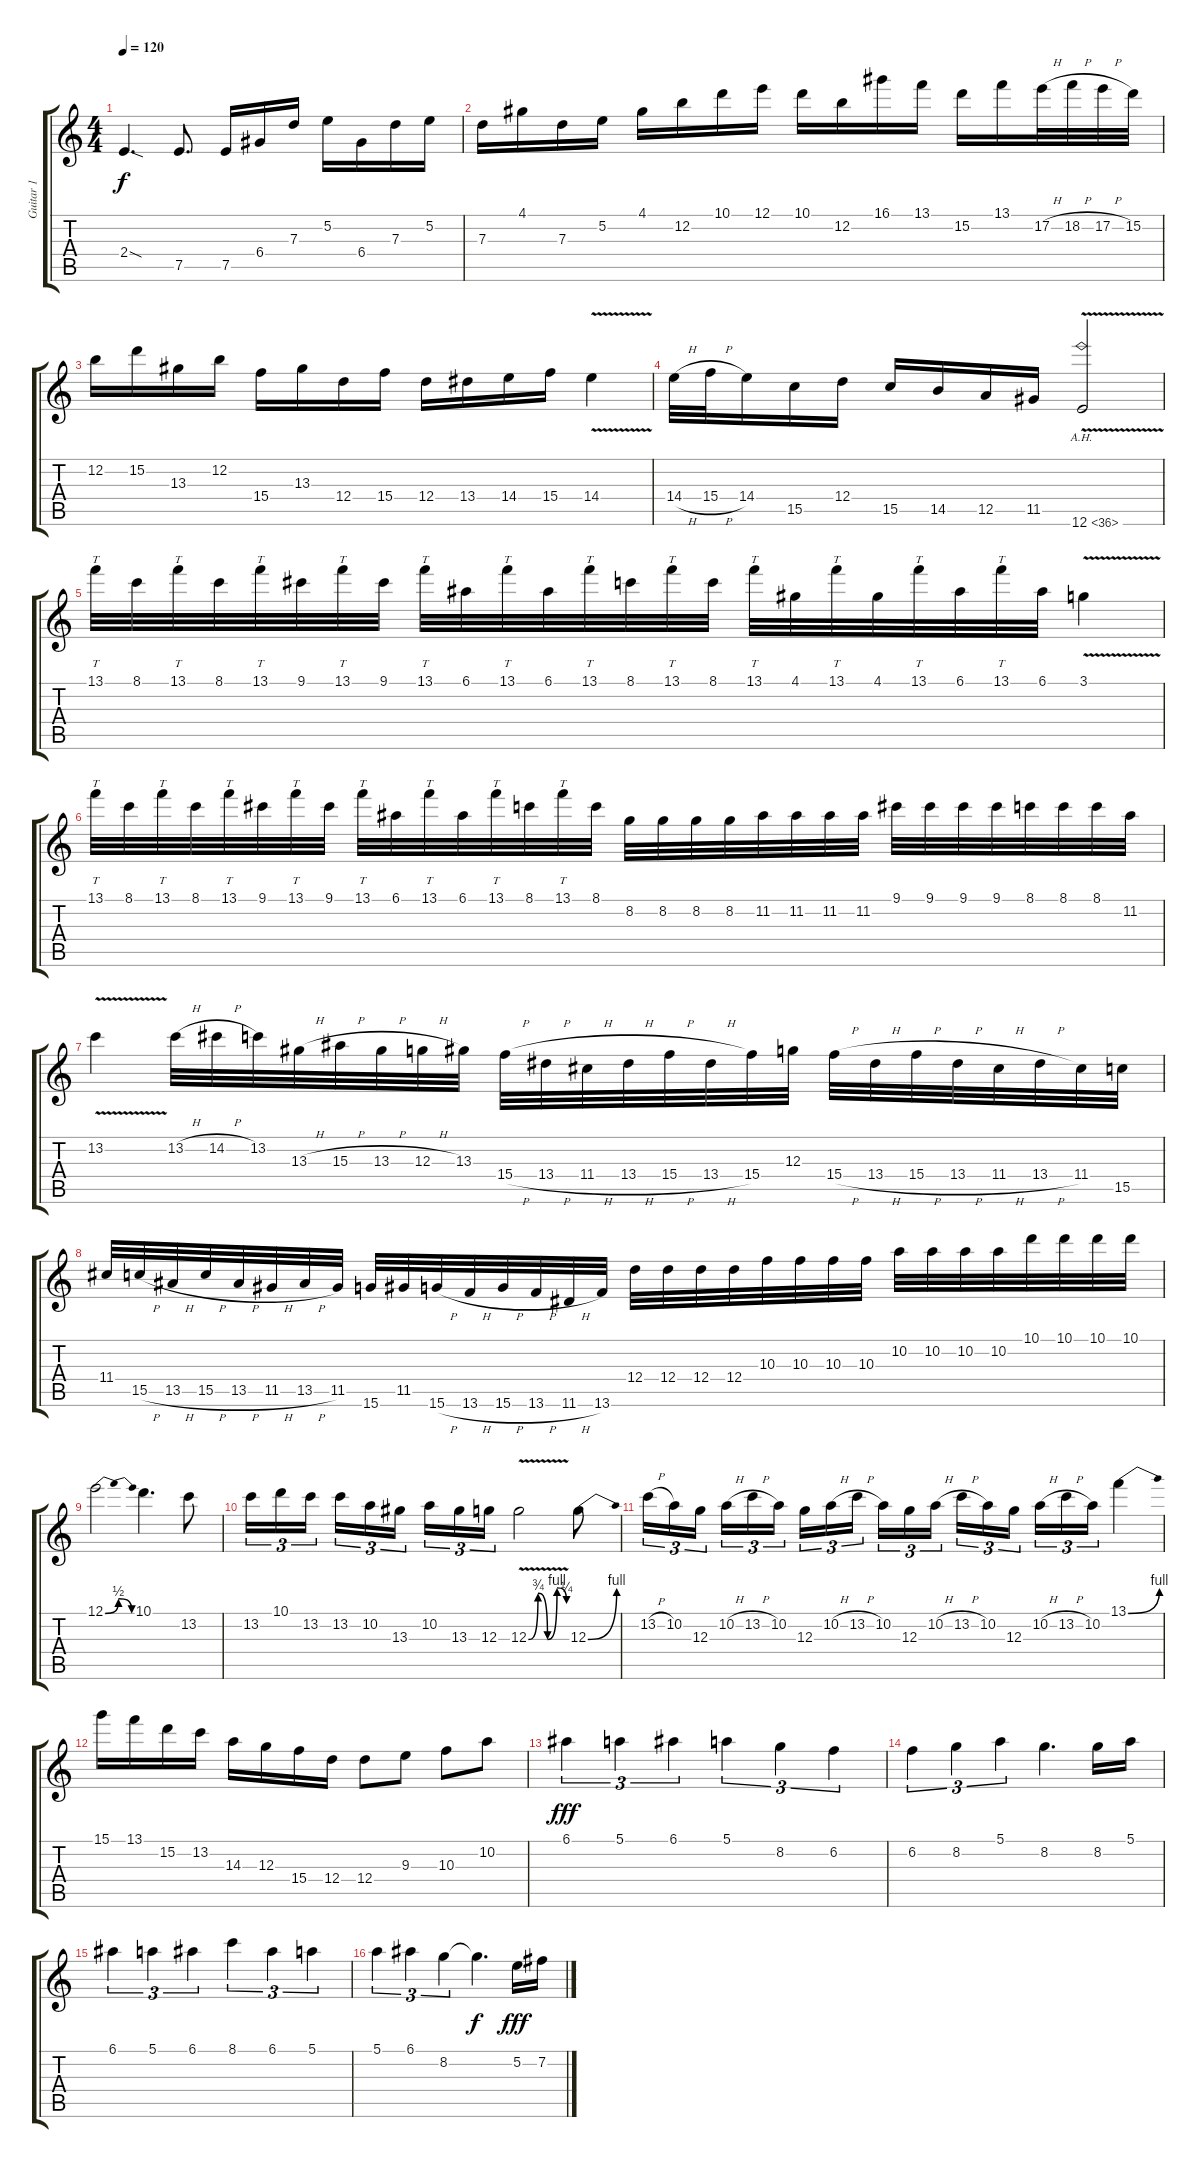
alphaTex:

\track ("Guitar 1" "Guitar 1") {instrument distortionguitar}
\staff {score tabs}
\tuning (E4 B3 G3 D3 A2 E2) {hide}
\ts (4 4)
\tempo 120
\clef g2
\ks c
2.4{sod}.4{d dy f} 7.5.8{d} 7.5.16 6.4.16 7.3.16 5.2.16 6.4.16 7.3.16 5.2.16 |
7.3.16 4.1.16 7.3.16 5.2.16 4.1.16 12.2.16 10.1.16 12.1.16 10.1.16 12.2.16 16.1.16 13.1.16 15.2.16 13.1.16 17.2{h}.32 18.2{h}.32 17.2{h}.32 15.2.32 |
12.2.16 15.2.16 13.3.16 12.2.16 15.4.16 13.3.16 12.4.16 15.4.16 12.4.16 13.4.16 14.4.16 15.4.16 14.4{v}.4 |
14.4{h}.32 15.4{h}.32 14.4.16 15.5.16 12.4.16 15.5.16 14.5.16 12.5.16 11.5.16 12.6{ah 24 v}.2 |
13.1.32{tt} 8.1.32 13.1.32{tt} 8.1.32 13.1.32{tt} 9.1.32 13.1.32{tt} 9.1.32 13.1.32{tt} 6.1.32 13.1.32{tt} 6.1.32 13.1.32{tt} 8.1.32 13.1.32{tt} 8.1.32 13.1.32{tt} 4.1.32 13.1.32{tt} 4.1.32 13.1.32{tt} 6.1.32 13.1.32{tt} 6.1.32 3.1{v}.4 |
13.1.32{tt} 8.1.32 13.1.32{tt} 8.1.32 13.1.32{tt} 9.1.32 13.1.32{tt} 9.1.32 13.1.32{tt} 6.1.32 13.1.32{tt} 6.1.32 13.1.32{tt} 8.1.32 13.1.32{tt} 8.1.32 8.2.32 8.2.32 8.2.32 8.2.32 11.2.32 11.2.32 11.2.32 11.2.32 9.1.32 9.1.32 9.1.32 9.1.32 8.1.32 8.1.32 8.1.32 11.2.32 |
13.2{v}.4 13.2{h}.32 14.2{h}.32 13.2.32 13.3{h}.32 15.3{h}.32 13.3{h}.32 12.3{h}.32 13.3.32 15.4{h}.32 13.4{h}.32 11.4{h}.32 13.4{h}.32 15.4{h}.32 13.4{h}.32 15.4.32 12.3.32 15.4{h}.32 13.4{h}.32 15.4{h}.32 13.4{h}.32 11.4{h}.32 13.4{h}.32 11.4.32 15.5.32 |
11.4.32 15.5{h}.32 13.5{h}.32 15.5{h}.32 13.5{h}.32 11.5{h}.32 13.5{h}.32 11.5.32 15.6.32 11.5.32 15.6{h}.32 13.6{h}.32 15.6{h}.32 13.6{h}.32 11.6{h}.32 13.6.32 12.4.32 12.4.32 12.4.32 12.4.32 10.3.32 10.3.32 10.3.32 10.3.32 10.2.32 10.2.32 10.2.32 10.2.32 10.1.32 10.1.32 10.1.32 10.1.32 |
12.1{be (bendrelease 0 0 15 2 50 2 60 0)}.2 10.1.4{d} 13.2.8 |
13.2.16{tu (3 2)} 10.1.16{tu (3 2)} 13.2.16{tu (3 2) beam splitsecondary} 13.2.16{tu (3 2)} 10.2.16{tu (3 2)} 13.3.16{tu (3 2)} 10.2.16{tu (3 2)} 13.3.16{tu (3 2)} 12.3.16{tu (3 2)} 12.3{be (custom 0 0 15 3 30 0 45 4 60 1) v}.2 12.3{be (bend 0 0 60 4)}.8 |
13.2{h}.16{tu (3 2)} 10.2.16{tu (3 2)} 12.3.16{tu (3 2) beam splitsecondary} 10.2{h}.16{tu (3 2)} 13.2{h}.16{tu (3 2)} 10.2.16{tu (3 2)} 12.3.16{tu (3 2)} 10.2{h}.16{tu (3 2)} 13.2{h}.16{tu (3 2) beam splitsecondary} 10.2.16{tu (3 2)} 12.3.16{tu (3 2)} 10.2{h}.16{tu (3 2)} 13.2{h}.16{tu (3 2)} 10.2.16{tu (3 2)} 12.3.16{tu (3 2) beam splitsecondary} 10.2{h}.16{tu (3 2)} 13.2{h}.16{tu (3 2)} 10.2.16{tu (3 2)} 13.1{be (bend 0 0 60 4)}.4 |
15.1.16 13.1.16 15.2.16 13.2.16 14.3.16 12.3.16 15.4.16 12.4.16 12.4.8 9.3.8 10.3.8 10.2.8 |
6.1.4{tu (3 2) dy fff} 5.1.4{tu (3 2)} 6.1.4{tu (3 2)} 5.1.4{tu (3 2)} 8.2.4{tu (3 2)} 6.2.4{tu (3 2)} |
6.2.4{tu (3 2)} 8.2.4{tu (3 2)} 5.1.4{tu (3 2)} 8.2.4{d} 8.2.16 5.1.16 |
6.1.4{tu (3 2)} 5.1.4{tu (3 2)} 6.1.4{tu (3 2)} 8.1.4{tu (3 2)} 6.1.4{tu (3 2)} 5.1.4{tu (3 2)} |
5.1.4{tu (3 2)} 6.1.4{tu (3 2)} 8.2.4{tu (3 2)} 8.2{t}.4{d dy f} 5.2.16{dy fff} 7.2.16
